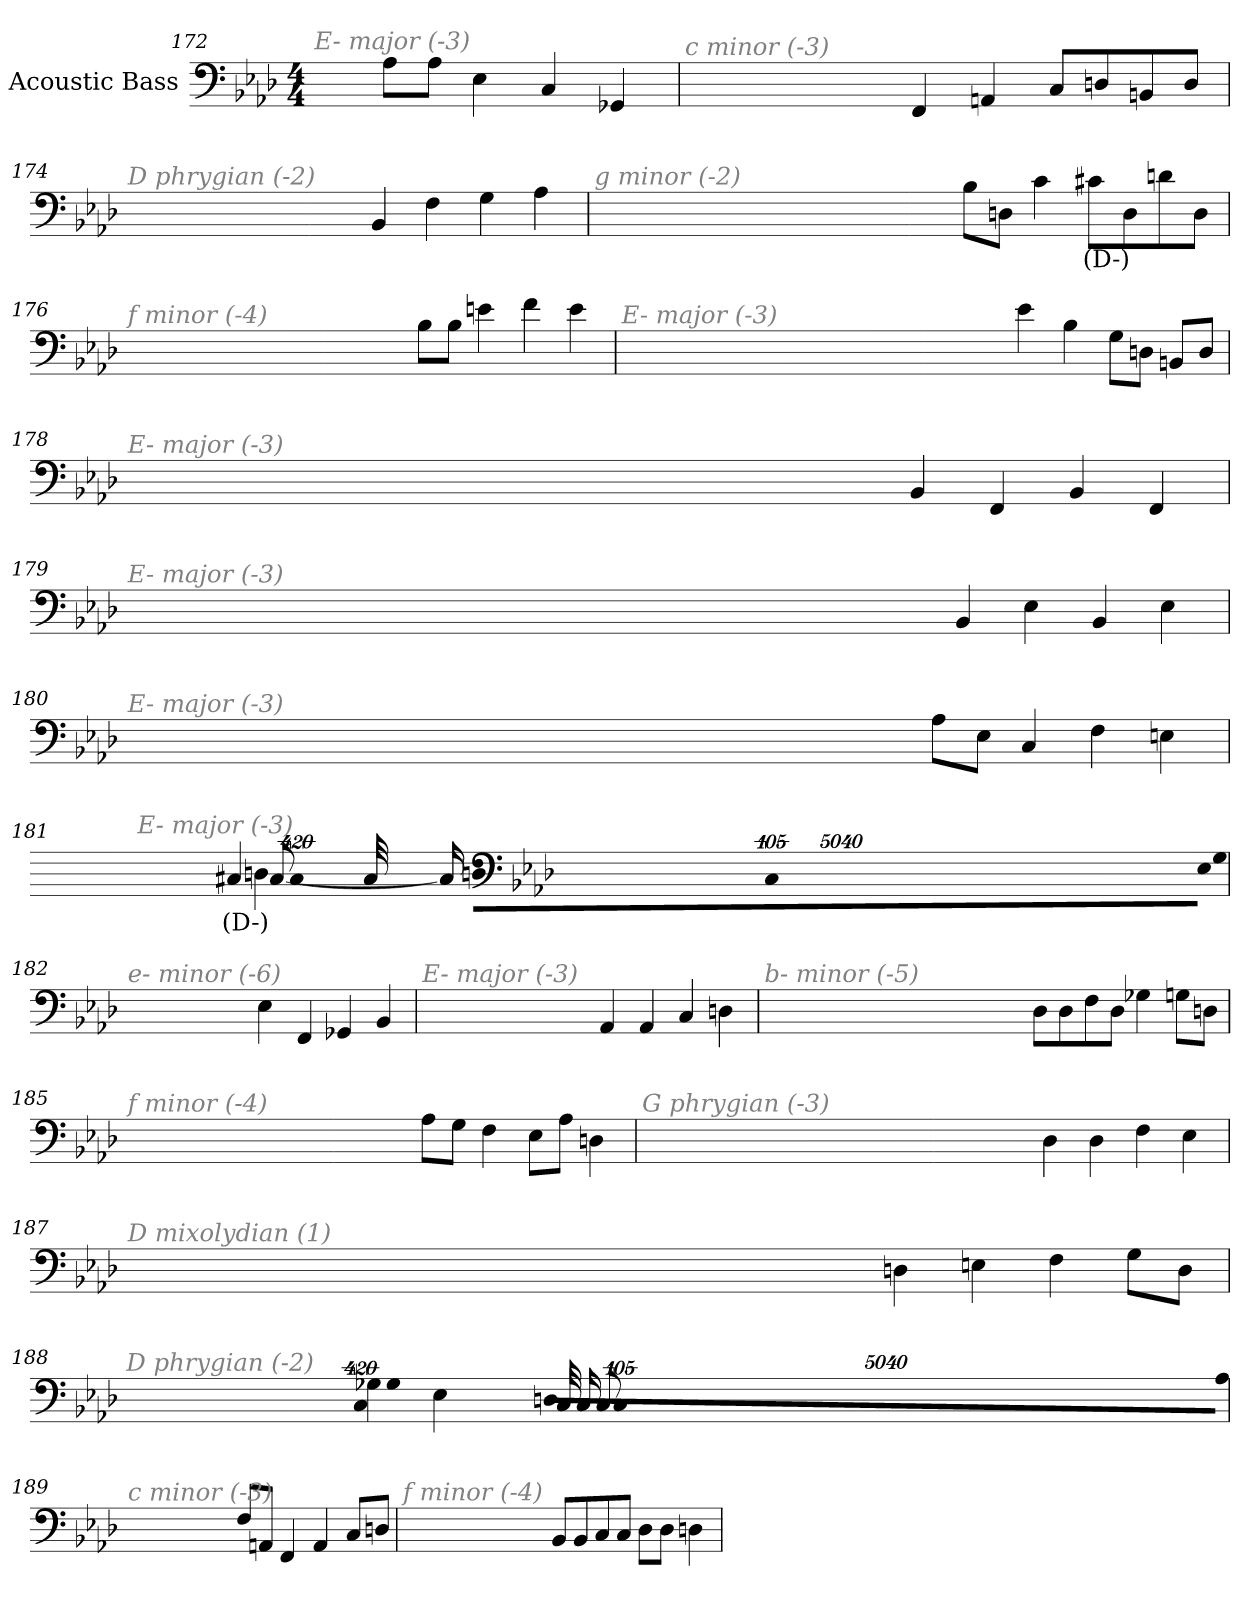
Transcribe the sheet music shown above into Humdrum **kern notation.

**kern	**text
*part1	*part1
*staff1	*staff1
*I"Acoustic Bass	*
*clefF4	*
*ITrd7c12	*
*k[b-e-a-d-]	*
*A-:	*
*M4/4	*
=172	=172
!LO:TX:i:color=#808080:t=E- major (-3)	!
8AA-L	.
8AA-J	.
4EE-	.
4CC	.
4GGG-X	.
=173	=173
!LO:TX:i:color=#808080:t=c minor (-3)	!
4FFF	.
4AAAn	.
8CCL	.
8DDn	.
8BBBn	.
8DDJ	.
=174	=174
!LO:TX:i:color=#808080:t=D phrygian (-2)	!
4BBB-	.
4FF	.
4GG	.
4AA-	.
=175	=175
!LO:TX:i:color=#808080:t=g minor (-2)	!
8BB-L	.
8DDnJ	.
4C	.
8C#XiL	(D-)
8DD	.
8Dn	.
8DDJ	.
=176	=176
!LO:TX:i:color=#808080:t=f minor (-4)	!
8BB-L	.
8BB-J	.
4En	.
4F	.
4E	.
=177	=177
!LO:TX:i:color=#808080:t=E- major (-3)	!
4E-	.
4BB-	.
8GGL	.
8DDnJ	.
8BBBnL	.
8DDJ	.
=178	=178
!LO:TX:i:color=#808080:t=E- major (-3)	!
4BBB-	.
4FFF	.
4BBB-	.
4FFF	.
=179	=179
!LO:TX:i:color=#808080:t=E- major (-3)	!
4BBB-	.
4EE-	.
4BBB-	.
4EE-	.
=180	=180
!LO:TX:i:color=#808080:t=E- major (-3)	!
8AA-L	.
8EE-J	.
4CC	.
4FF	.
4EEn	.
=181	=181
!LO:TX:i:color=#808080:t=E- major (-3)	!
!LO:N:vis=8	!
40320%3347EE-L	.
!LO:N:vis=8	!
40320%3347GG	.
!LO:N:vis=8	!
40320%3347DDnJ	.
!LO:N:vis=1024	!
[13440%13CC	.
8CC_	.
16CC_	.
32CC_	.
!LO:N:vis=1024%31	!
13440%407CC]	.
4CC#Xi	(D-)
4DDn	.
=182	=182
!LO:TX:i:color=#808080:t=e- minor (-6)	!
4EE-	.
4FFF	.
4GGG-X	.
4BBB-	.
=183	=183
!LO:TX:i:color=#808080:t=E- major (-3)	!
4AAA-	.
4AAA-	.
4CC	.
4DDn	.
=184	=184
!LO:TX:i:color=#808080:t=b- minor (-5)	!
8DD-L	.
8DD-	.
8FF	.
8DD-J	.
4GG-X	.
8GGnL	.
8DDnJ	.
=185	=185
!LO:TX:i:color=#808080:t=f minor (-4)	!
8AA-L	.
8GGJ	.
4FF	.
8EE-L	.
8AA-J	.
4DDn	.
=186	=186
!LO:TX:i:color=#808080:t=G phrygian (-3)	!
4DD-	.
4DD-	.
4FF	.
4EE-	.
=187	=187
!LO:TX:i:color=#808080:t=D mixolydian (1)	!
4DDn	.
4EEn	.
4FF	.
8GGL	.
8DDJ	.
=188	=188
!LO:TX:i:color=#808080:t=D phrygian (-2)	!
!LO:N:vis=8	!
40320%3347AA-L	.
!LO:N:vis=8	!
40320%3347GG	.
!LO:N:vis=8	!
40320%3347DDnJ	.
!LO:N:vis=1024	!
[13440%13CC	.
8CC_	.
16CC_	.
32CC_	.
!LO:N:vis=1024%31	!
13440%407CC]	.
4EE-	.
4GG-X	.
=189	=189
!LO:TX:i:color=#808080:t=c minor (-3)	!
8FFL	.
8AAAnJ	.
4FFF	.
4AAA	.
8CCL	.
8DDnJ	.
=190	=190
!LO:TX:i:color=#808080:t=f minor (-4)	!
8BBB-L	.
8BBB-	.
8CC	.
8CCJ	.
8DD-L	.
8DD-J	.
4DDn	.
=	=
*-	*-
